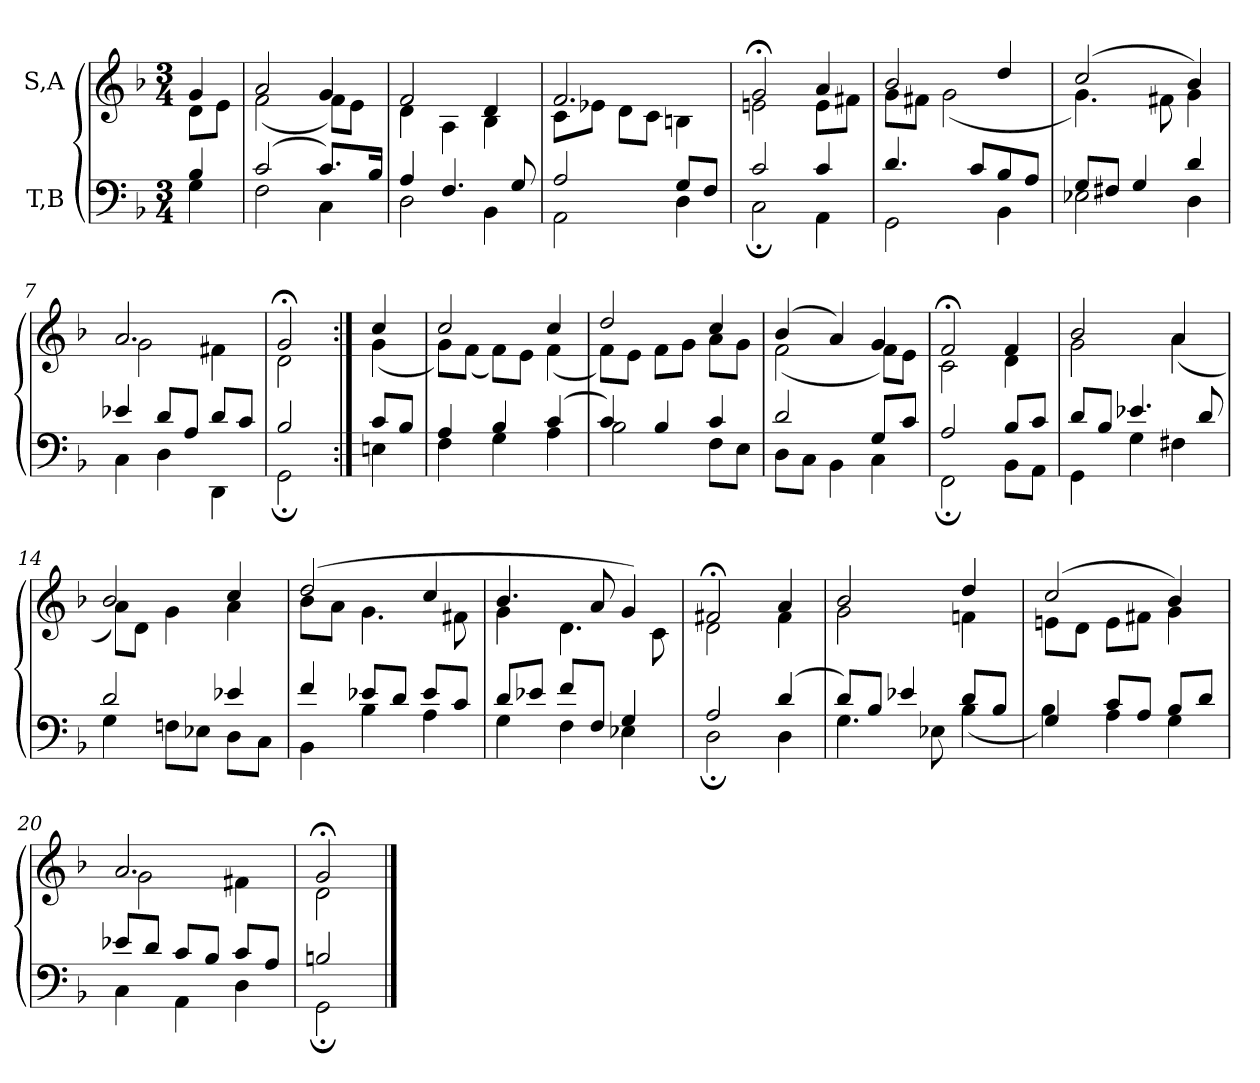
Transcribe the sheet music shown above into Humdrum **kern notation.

**kern	**kern
*part2	*part1
*staff2	*staff1
*I"T,B	*I"S,A
*clefF4	*clefG2
*k[b-]	*k[b-]
*M3/4	*M3/4
=	=
*^	*^
4B-	4G	4g	8dL
.	.	.	8eJ
=1	=1	=1	=1
(>2c	2F	2a	(<2f
8.cL)	4C	4g	8fL)
.	.	.	8eJ
16B-Jk	.	.	.
=2	=2	=2	=2
4A	2D	2f	4d
4.F	.	.	4A
.	4BB-	4d	4B-
8G	.	.	.
=3	=3	=3	=3
2A	2AA	2.f	8cL
.	.	.	8e-XJ
.	.	.	8dL
.	.	.	8cJ
8GL	4D	.	4Bn
8FJ	.	.	.
=4	=4	=4	=4
2c	2C;	2g;<	2en
4c	4AA	4a	8eL
.	.	.	8f#XJ
=5	=5	=5	=5
4.d	2GG	2b-	8gL
.	.	.	8f#XJ
.	.	.	(<2g
8cL	.	.	.
8B-	4BB-	4dd	.
8AJ	.	.	.
=6	=6	=6	=6
8GL	2E-X	(>2cc	4.g)
8F#XJ	.	.	.
4G	.	.	.
.	.	.	8f#X
4d	4D	4b-)	4g
=7	=7	=7	=7
4e-X	4C	2.a	2g
8dL	4D	.	.
8AJ	.	.	.
8dL	4DD	.	4f#X
8cJ	.	.	.
=8a	=8a	=8a	=8a
2B-	2GG;	2g;<	2d
=8b:|!	=8b:|!	=8b:|!	=8b:|!
8cL	4En	4cc	(<4g
8B-J	.	.	.
=9	=9	=9	=9
4A	4F	2cc	8gL)
.	.	.	(<8fJ
4B-	4G	.	8fL)
.	.	.	8eJ
(>4c	4A	4cc	(<4f
=10	=10	=10	=10
4c)	2B-	2dd	8fL)
.	.	.	8eJ
4B-	.	.	8fL
.	.	.	8gJ
4c	8FL	4cc	8aL
.	8EJ	.	8gJ
=11	=11	=11	=11
2d	8DL	(>4b-	(<2f
.	8CJ	.	.
.	4BB-	4a)	.
8GL	4C	4g	8fL)
8cJ	.	.	8eJ
=12	=12	=12	=12
2A	2FF;	2f;<	2c
8B-L	8BB-L	4f	4d
8cJ	8AAJ	.	.
=13	=13	=13	=13
8dL	4GG	2b-	2g
8B-J	.	.	.
4.e-X	4G	.	.
.	4F#X	4a	(<4a
8d	.	.	.
=14	=14	=14	=14
2d	4G	2b-	8aL)
.	.	.	8dJ
.	8FnL	.	4g
.	8E-XJ	.	.
4e-X	8DL	4cc	4a
.	8CJ	.	.
=15	=15	=15	=15
4f	4BB-	(>2dd	8b-L
.	.	.	8aJ
8e-XL	4B-	.	4.g
8dJ	.	.	.
8e-L	4A	4cc	.
8cJ	.	.	8f#X
=16	=16	=16	=16
8dL	4G	4.b-	4g
8e-XJ	.	.	.
8fL	4F	.	4.d
8FJ	.	8a	.
4G	4E-X	4g)	.
.	.	.	8c
=17	=17	=17	=17
2A	2D;	2f#X;<	2d
(>4d	4D	4a	4f#
=18	=18	=18	=18
8dL)	4.G	2b-	2g
8B-J	.	.	.
4e-X	.	.	.
.	8E-X	.	.
8dL	(<4B-	4dd	4fn
8B-J	.	.	.
=19	=19	=19	=19
4G	4B-)	(>2cc	8enL
.	.	.	8dJ
8cL	4A	.	8eL
8AJ	.	.	8f#XJ
8B-L	4G	4b-)	4g
8dJ	.	.	.
=20	=20	=20	=20
8e-XL	4C	2.a	2g
8dJ	.	.	.
8cL	4AA	.	.
8B-J	.	.	.
8cL	4D	.	4f#X
8AJ	.	.	.
=21	=21	=21	=21
2Bn	2GG;	2g;<	2d
*v	*v	*	*
*	*v	*v
==	==
*-	*-
